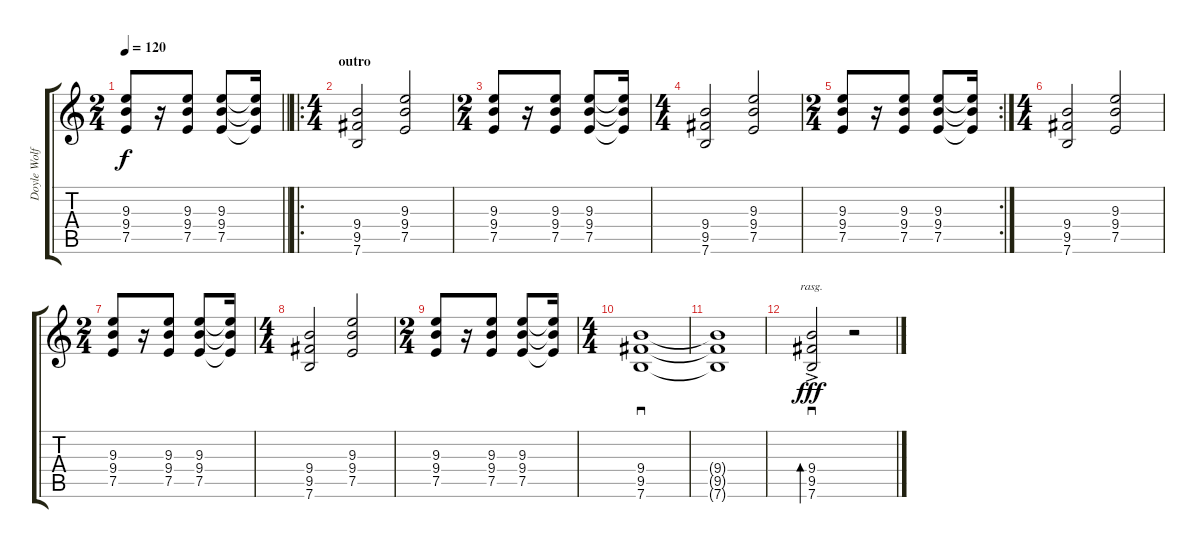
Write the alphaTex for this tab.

\track ("Doyle Wolfgang" "Doyle Wolf") {instrument distortionguitar}
\staff {score tabs}
\tuning (E4 B3 G3 D3 A2 E2) {hide}
\ts (2 4)
\tempo 120
\clef g2
\barLineRight lightlight
\ks c
(9.3 9.4 7.5).8{dy f} r.16 (9.3 9.4 7.5).8 (9.3 9.4 7.5).8 (9.3{t} 9.4{t} 7.5{t}).16 |
\ro
\ts (4 4)
\section ("" "outro")
(9.4 9.5 7.6).2 (9.3 9.4 7.5).2 |
\ts (2 4)
(9.3 9.4 7.5).8 r.16 (9.3 9.4 7.5).8 (9.3 9.4 7.5).8 (9.3{t} 9.4{t} 7.5{t}).16 |
\ts (4 4)
(9.4 9.5 7.6).2 (9.3 9.4 7.5).2 |
\rc 2
\ts (2 4)
(9.3 9.4 7.5).8 r.16 (9.3 9.4 7.5).8 (9.3 9.4 7.5).8 (9.3{t} 9.4{t} 7.5{t}).16 |
\ts (4 4)
(9.4 9.5 7.6).2 (9.3 9.4 7.5).2 |
\ts (2 4)
(9.3 9.4 7.5).8 r.16 (9.3 9.4 7.5).8 (9.3 9.4 7.5).8 (9.3{t} 9.4{t} 7.5{t}).16 |
\ts (4 4)
(9.4 9.5 7.6).2 (9.3 9.4 7.5).2 |
\ts (2 4)
(9.3 9.4 7.5).8 r.16 (9.3 9.4 7.5).8 (9.3 9.4 7.5).8 (9.3{t} 9.4{t} 7.5{t}).16 |
\ts (4 4)
(9.4 9.5 7.6).1{sd} |
(9.4{t} 9.5{t} 7.6{t}).1 |
(9.4{ac} 9.5{ac} 7.6{ac}).2{sd bd 60 rasg ii dy fff} r.2
